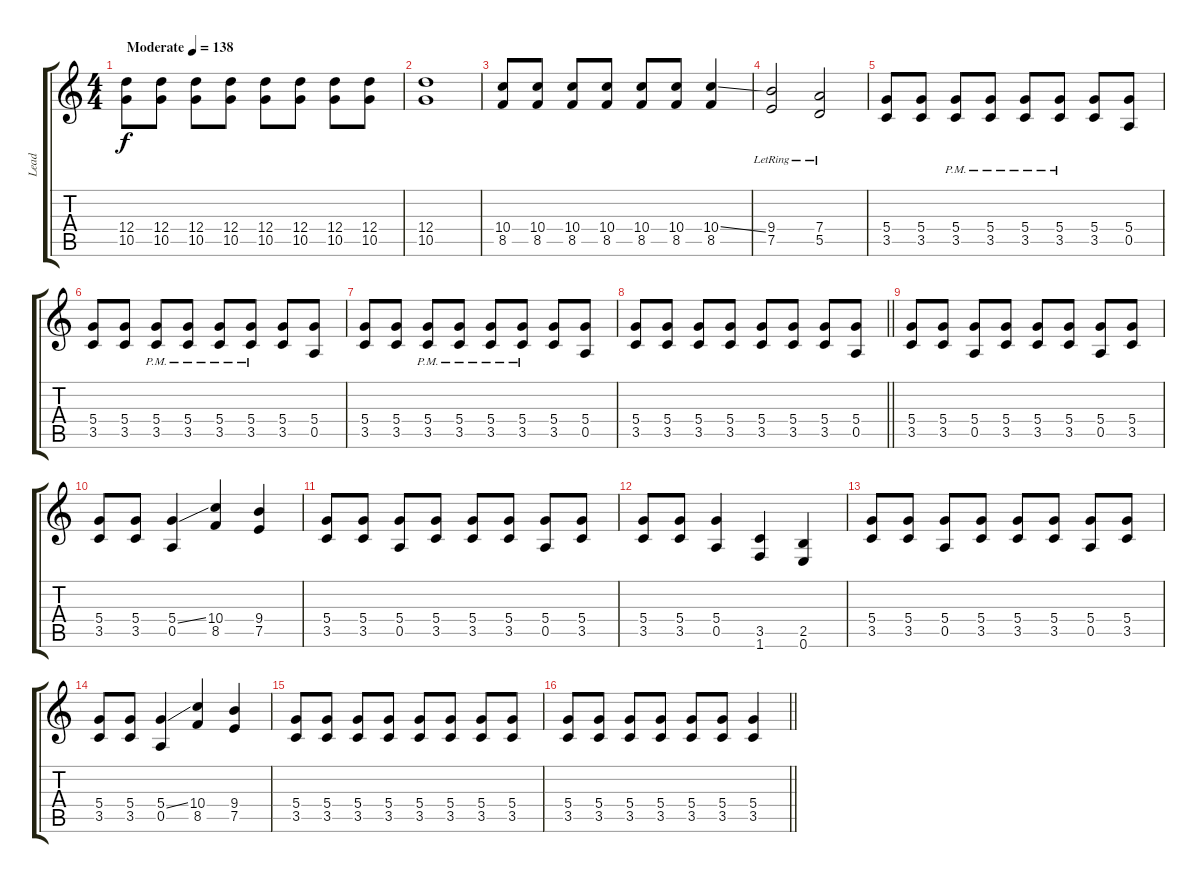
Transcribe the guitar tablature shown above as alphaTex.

\track ("Lead" "Lead") {instrument distortionguitar}
\staff {score tabs}
\tuning (E4 B3 G3 D3 A2 E2) {hide}
\ts (4 4)
\tempo (138 "Moderate")
\clef g2
\ks c
(12.4 10.5).8{dy f instrument distortionguitar} (12.4 10.5).8 (12.4 10.5).8 (12.4 10.5).8 (12.4 10.5).8 (12.4 10.5).8 (12.4 10.5).8 (12.4 10.5).8 |
(12.4 10.5).1 |
(10.4 8.5).8 (10.4 8.5).8 (10.4 8.5).8 (10.4 8.5).8 (10.4 8.5).8 (10.4 8.5).8 (10.4{ss} 8.5).4 |
(9.4{lr} 7.5{lr}).2 (7.4{lr} 5.5{lr}).2 |
(5.4 3.5).8 (5.4 3.5).8 (5.4{pm} 3.5{pm}).8 (5.4{pm} 3.5{pm}).8 (5.4{pm} 3.5{pm}).8 (5.4{pm} 3.5{pm}).8 (5.4 3.5).8 (5.4 0.5).8 |
(5.4 3.5).8 (5.4 3.5).8 (5.4{pm} 3.5{pm}).8 (5.4{pm} 3.5{pm}).8 (5.4{pm} 3.5{pm}).8 (5.4{pm} 3.5{pm}).8 (5.4 3.5).8 (5.4 0.5).8 |
(5.4 3.5).8 (5.4 3.5).8 (5.4{pm} 3.5{pm}).8 (5.4{pm} 3.5{pm}).8 (5.4{pm} 3.5{pm}).8 (5.4{pm} 3.5{pm}).8 (5.4 3.5).8 (5.4 0.5).8 |
\barLineRight lightlight
(5.4 3.5).8 (5.4 3.5).8 (5.4 3.5).8 (5.4 3.5).8 (5.4 3.5).8 (5.4 3.5).8 (5.4 3.5).8 (5.4 0.5).8 |
(5.4 3.5).8 (5.4 3.5).8 (5.4 0.5).8 (5.4 3.5).8 (5.4 3.5).8 (5.4 3.5).8 (5.4 0.5).8 (5.4 3.5).8 |
(5.4 3.5).8 (5.4 3.5).8 (5.4{ss} 0.5).4 (10.4 8.5).4 (9.4 7.5).4 |
(5.4 3.5).8 (5.4 3.5).8 (5.4 0.5).8 (5.4 3.5).8 (5.4 3.5).8 (5.4 3.5).8 (5.4 0.5).8 (5.4 3.5).8 |
(5.4 3.5).8 (5.4 3.5).8 (5.4 0.5).4 (3.5 1.6).4 (2.5 0.6).4 |
(5.4 3.5).8 (5.4 3.5).8 (5.4 0.5).8 (5.4 3.5).8 (5.4 3.5).8 (5.4 3.5).8 (5.4 0.5).8 (5.4 3.5).8 |
(5.4 3.5).8 (5.4 3.5).8 (5.4{ss} 0.5).4 (10.4 8.5).4 (9.4 7.5).4 |
(5.4 3.5).8 (5.4 3.5).8 (5.4 3.5).8 (5.4 3.5).8 (5.4 3.5).8 (5.4 3.5).8 (5.4 3.5).8 (5.4 3.5).8 |
\barLineRight lightlight
(5.4 3.5).8 (5.4 3.5).8 (5.4 3.5).8 (5.4 3.5).8 (5.4 3.5).8 (5.4 3.5).8 (5.4 3.5).4
